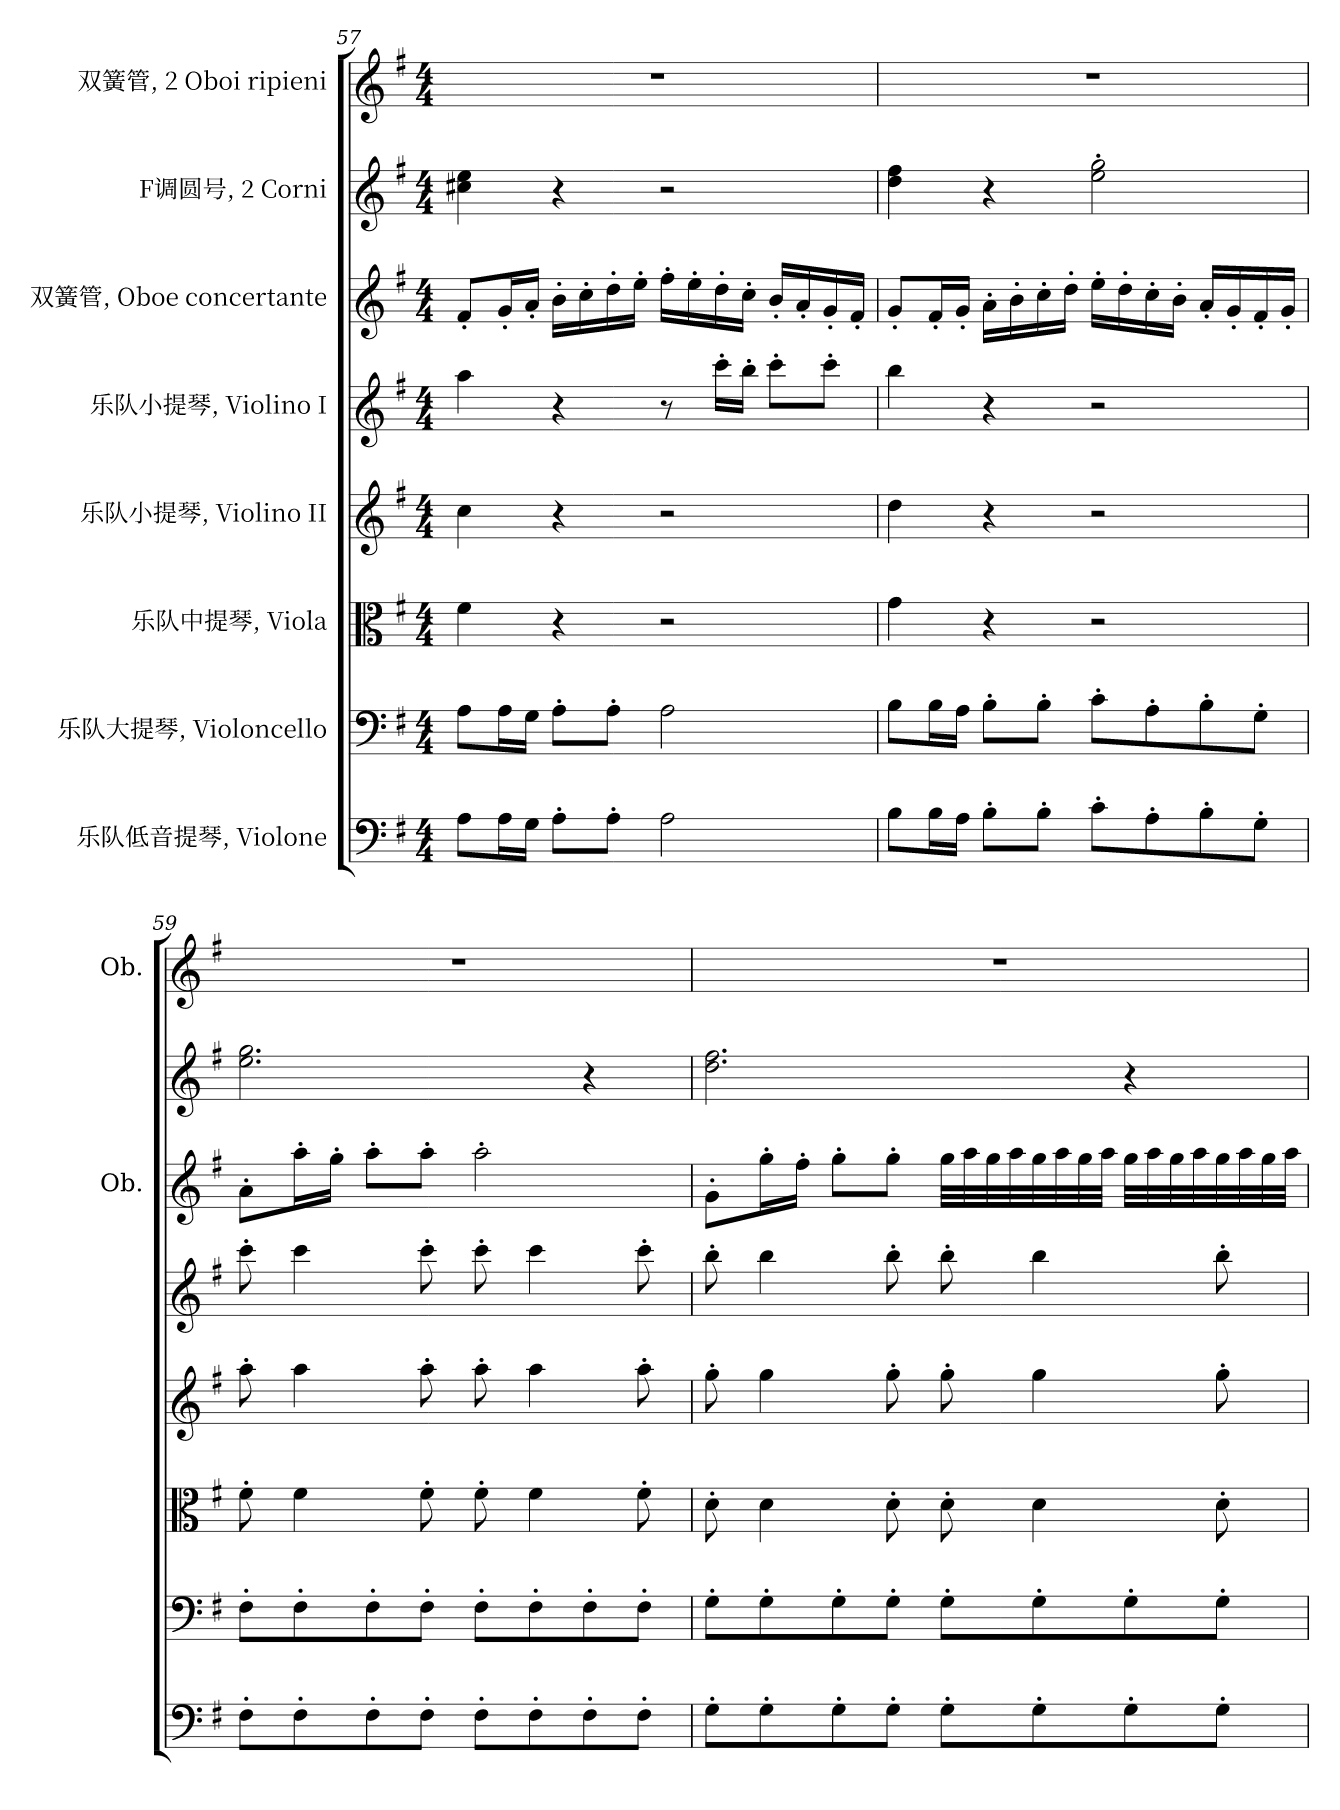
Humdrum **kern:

**kern	**kern	**kern	**kern	**kern	**kern	**kern	**kern
*part8	*part7	*part6	*part5	*part4	*part3	*part2	*part1
*staff8	*staff7	*staff6	*staff5	*staff4	*staff3	*staff2	*staff1
*I"乐队低音提琴, Violone	*I"乐队大提琴, Violoncello	*I"乐队中提琴, Viola	*I"乐队小提琴, Violino II	*I"乐队小提琴, Violino I	*I"双簧管, Oboe concertante	*I"F调圆号, 2 Corni	*I"双簧管, 2 Oboi ripieni
*	*	*	*	*	*I'Ob.	*	*I'Ob.
!!LO:PB:g=z
*clefF4	*clefF4	*clefC3	*clefG2	*clefG2	*clefG2	*clefG2	*clefG2
*ITrd7c12	*	*	*	*	*	*ITrd4c7	*
*k[f#]	*k[f#]	*k[f#]	*k[f#]	*k[f#]	*k[f#]	*k[]	*k[f#]
*M4/4	*M4/4	*M4/4	*M4/4	*M4/4	*M4/4	*M4/4	*M4/4
=57	=57	=57	=57	=57	=57	=57	=57
8AA\L	8A\L	4f#\	4cc\	4aa\	8f#'/L	4f#X\ 4a\	1r
16AA\L	16A\L	.	.	.	16g'/L	.	.
16GG\JJ	16G\JJ	.	.	.	16a'/JJ	.	.
8AA'\L	8A'\L	4r	4r	4r	16b'\LL	4r	.
.	.	.	.	.	16cc'\	.	.
8AA'\J	8A'\J	.	.	.	16dd'\	.	.
.	.	.	.	.	16ee'\JJ	.	.
2AA\	2A\	2r	2r	8r	16ff#'\LL	2r	.
.	.	.	.	.	16ee'\	.	.
.	.	.	.	16ccc'\LL	16dd'\	.	.
.	.	.	.	16bb'\JJ	16cc'\JJ	.	.
.	.	.	.	8ccc'\L	16b'/LL	.	.
.	.	.	.	.	16a'/	.	.
.	.	.	.	8ccc'\J	16g'/	.	.
.	.	.	.	.	16f#'/JJ	.	.
=58	=58	=58	=58	=58	=58	=58	=58
8BB\L	8B\L	4g\	4dd\	4bb\	8g'/L	4g\ 4b\	1r
16BB\L	16B\L	.	.	.	16f#'/L	.	.
16AA\JJ	16A\JJ	.	.	.	16g'/JJ	.	.
8BB'\L	8B'\L	4r	4r	4r	16a'\LL	4r	.
.	.	.	.	.	16b'\	.	.
8BB'\J	8B'\J	.	.	.	16cc'\	.	.
.	.	.	.	.	16dd'\JJ	.	.
8C'\L	8c'\L	2r	2r	2r	16ee'\LL	2a\' 2cc\'	.
.	.	.	.	.	16dd'\	.	.
8AA'\	8A'\	.	.	.	16cc'\	.	.
.	.	.	.	.	16b'\JJ	.	.
8BB'\	8B'\	.	.	.	16a'/LL	.	.
.	.	.	.	.	16g'/	.	.
8GG'\J	8G'\J	.	.	.	16f#'/	.	.
.	.	.	.	.	16g'/JJ	.	.
=59	=59	=59	=59	=59	=59	=59	=59
8FF#'\L	8F#'\L	8f#'\	8aa'\	8ccc'\	8a'\L	2.a\ 2.cc\	1r
8FF#'\	8F#'\	4f#\	4aa\	4ccc\	16aa'\L	.	.
.	.	.	.	.	16gg'\JJ	.	.
8FF#'\	8F#'\	.	.	.	8aa'\L	.	.
8FF#'\J	8F#'\J	8f#'\	8aa'\	8ccc'\	8aa'\J	.	.
8FF#'\L	8F#'\L	8f#'\	8aa'\	8ccc'\	2aa'\	.	.
8FF#'\	8F#'\	4f#\	4aa\	4ccc\	.	.	.
8FF#'\	8F#'\	.	.	.	.	4r	.
8FF#'\J	8F#'\J	8f#'\	8aa'\	8ccc'\	.	.	.
!!LO:PB:g=z
=60	=60	=60	=60	=60	=60	=60	=60
8GG'\L	8G'\L	8d'\	8gg'\	8bb'\	8g'\L	2.g\ 2.b\	1r
8GG'\	8G'\	4d\	4gg\	4bb\	16gg'\L	.	.
.	.	.	.	.	16ff#'\JJ	.	.
8GG'\	8G'\	.	.	.	8gg'\L	.	.
8GG'\J	8G'\J	8d'\	8gg'\	8bb'\	8gg'\J	.	.
8GG'\L	8G'\L	8d'\	8gg'\	8bb'\	32gg\LLL	.	.
.	.	.	.	.	32aa\	.	.
.	.	.	.	.	32gg\	.	.
.	.	.	.	.	32aa\	.	.
8GG'\	8G'\	4d\	4gg\	4bb\	32gg\	.	.
.	.	.	.	.	32aa\	.	.
.	.	.	.	.	32gg\	.	.
.	.	.	.	.	32aa\JJJ	.	.
8GG'\	8G'\	.	.	.	32gg\LLL	4r	.
.	.	.	.	.	32aa\	.	.
.	.	.	.	.	32gg\	.	.
.	.	.	.	.	32aa\	.	.
8GG'\J	8G'\J	8d'\	8gg'\	8bb'\	32gg\	.	.
.	.	.	.	.	32aa\	.	.
.	.	.	.	.	32gg\	.	.
.	.	.	.	.	32aa\JJJ	.	.
=	=	=	=	=	=	=	=
*-	*-	*-	*-	*-	*-	*-	*-
